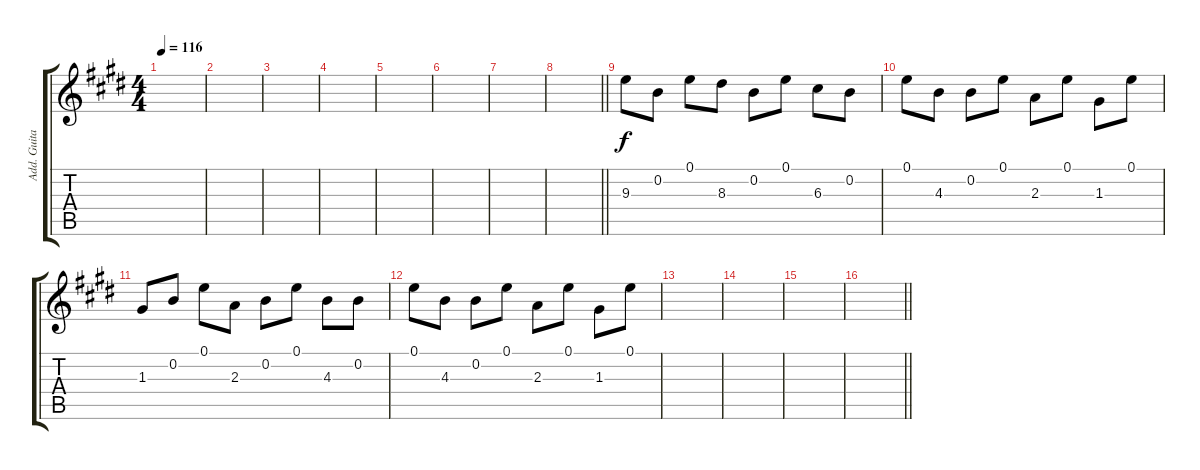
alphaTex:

\track ("Add. Guitar 1" "Add. Guita") {instrument distortionguitar}
\staff {score tabs}
\tuning (E4 B3 G3 D3 A2 E2) {hide}
\ts (4 4)
\tempo 116
\clef g2
\ks e
|
|
|
|
|
|
|
\barLineRight lightlight
|
9.3.8{volume 13 balance 0 instrument electricguitarclean} 0.2.8 0.1.8 8.3.8 0.2.8 0.1.8 6.3.8 0.2.8 |
0.1.8 4.3.8 0.2.8 0.1.8 2.3.8 0.1.8 1.3.8 0.1.8 |
1.3.8 0.2.8 0.1.8 2.3.8 0.2.8 0.1.8 4.3.8 0.2.8 |
0.1.8 4.3.8 0.2.8 0.1.8 2.3.8 0.1.8 1.3.8 0.1.8 |
|
|
|
\barLineRight lightlight
